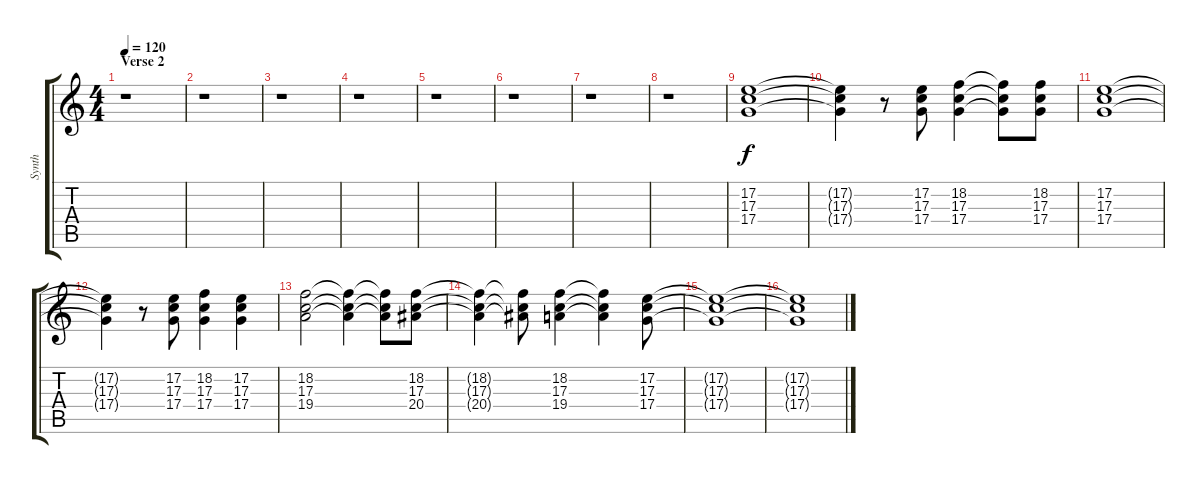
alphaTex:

\track ("Synth" "Synth") {instrument stringensemble1}
\staff {score tabs}
\tuning (E4 B3 G3 D3 A2 E2) {hide}
\ts (4 4)
\section ("" "Verse 2")
\tempo 120
\clef g2
\ks c
r.1{dy f} |
r.1 |
r.1 |
r.1 |
r.1 |
r.1 |
r.1 |
r.1 |
(17.2 17.3 17.4).1 |
(17.2{t} 17.3{t} 17.4{t}).4 r.8 (17.2 17.3 17.4).8 (18.2 17.3 17.4).4 (18.2{t} 17.3{t} 17.4{t}).8 (18.2 17.3 17.4).8 |
(17.2 17.3 17.4).1 |
(17.2{t} 17.3{t} 17.4{t}).4 r.8 (17.2 17.3 17.4).8 (18.2 17.3 17.4).4 (17.2 17.3 17.4).4 |
(18.2 17.3 19.4).2 (18.2{t} 17.3{t} 19.4{t}).4 (18.2{t} 17.3{t} 19.4{t}).8 (18.2 17.3 20.4).8 |
(18.2{t} 17.3{t} 20.4{t}).4 (18.2{t} 17.3{t} 20.4{t}).8 (18.2 17.3 19.4).4 (18.2{t} 17.3{t} 19.4{t}).4 (17.2 17.3 17.4).8 |
(17.2{t} 17.3{t} 17.4{t}).1 |
(17.2{t} 17.3{t} 17.4{t}).1
